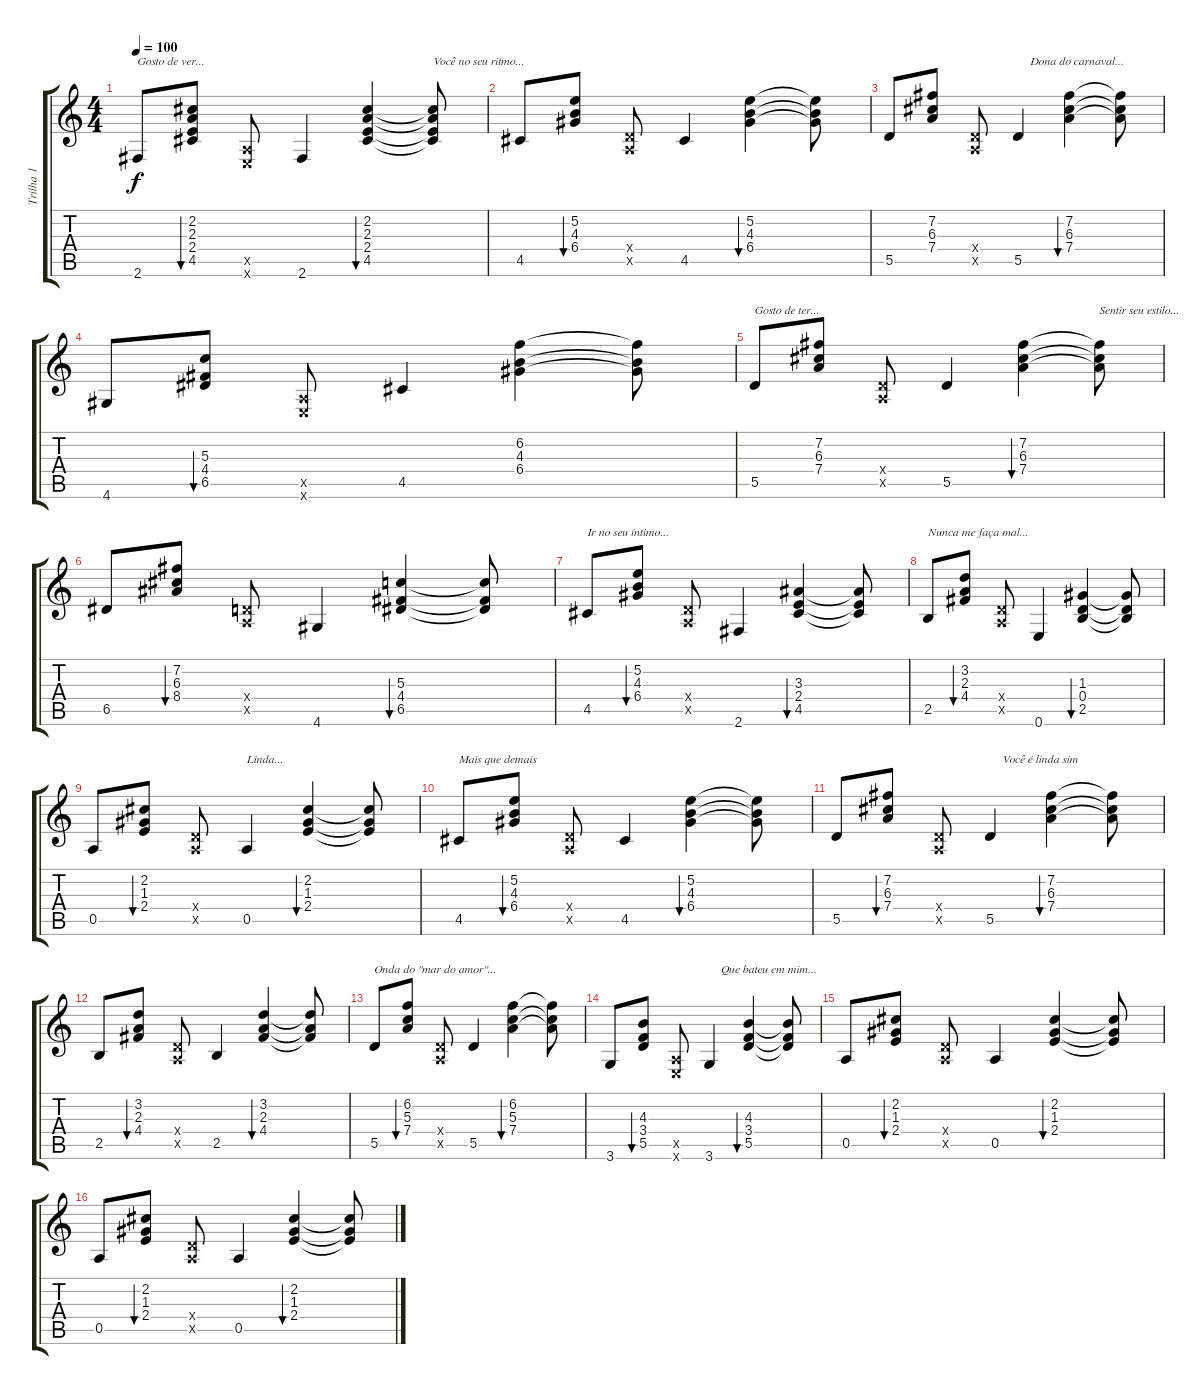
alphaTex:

\track ("Trilha 1" "Trilha 1") {instrument acousticguitarnylon}
\staff {score tabs}
\tuning (E4 B3 G3 D3 A2 E2) {hide}
\ts (4 4)
\tempo 100
\clef g2
\ks c
2.6.8{txt "Gosto de ver..." dy f} (2.2 2.3 2.4 4.5).8{bu 60} (0.5{x} 0.6{x}).8 2.6.4 (2.2 2.3 2.4 4.5).4{bu 60} (2.2{t} 2.3{t} 2.4{t} 4.5{t}).8{txt "Você no seu ritmo..."} |
4.5.8 (5.2 4.3 6.4).8{bu 60} (0.4{x} 0.5{x}).8 4.5.4 (5.2 4.3 6.4).4{bu 60} (5.2{t} 4.3{t} 6.4{t}).8 |
5.5.8 (7.2 6.3 7.4).8 (0.4{x} 0.5{x}).8 5.5.4{txt "    Dona do carnaval..."} (7.2 6.3 7.4).4{bu 60} (7.2{t} 6.3{t} 7.4{t}).8 |
4.6.8 (5.3 4.4 6.5).8{bu 60} (0.5{x} 0.6{x}).8 4.5.4 (6.2 4.3 6.4).4 (6.2{t} 4.3{t} 6.4{t}).8 |
5.5.8{txt "Gosto de ter..."} (7.2 6.3 7.4).8 (0.4{x} 0.5{x}).8 5.5.4 (7.2 6.3 7.4).4{bu 60} (7.2{t} 6.3{t} 7.4{t}).8{txt "Sentir seu estilo..."} |
6.5.8 (7.2 6.3 8.4).8{bu 60} (0.4{x} 0.5{x}).8 4.6.4 (5.3 4.4 6.5).4{bu 60} (5.3{t} 4.4{t} 6.5{t}).8 |
4.5.8{txt "Ir no seu íntimo..."} (5.2 4.3 6.4).8{bu 60} (0.4{x} 0.5{x}).8 2.6.4 (3.3 2.4 4.5).4{bu 60} (3.3{t} 2.4{t} 4.5{t}).8 |
2.5.8{txt "Nunca me faça mal..."} (3.2 2.3 4.4).8{bu 60} (0.4{x} 0.5{x}).8 0.6.4 (1.3 0.4 2.5).4{bu 60} (1.3{t} 0.4{t} 2.5{t}).8 |
0.5.8 (2.2 1.3 2.4).8{bu 60} (0.4{x} 0.5{x}).8 0.5.4{txt "Linda..."} (2.2 1.3 2.4).4{bu 60} (2.2{t} 1.3{t} 2.4{t}).8 |
4.5.8{txt "Mais que demais"} (5.2 4.3 6.4).8{bu 60} (0.4{x} 0.5{x}).8 4.5.4 (5.2 4.3 6.4).4{bu 60} (5.2{t} 4.3{t} 6.4{t}).8 |
5.5.8 (7.2 6.3 7.4).8{bu 60} (0.4{x} 0.5{x}).8 5.5.4{txt "    Você é linda sim"} (7.2 6.3 7.4).4{bu 60} (7.2{t} 6.3{t} 7.4{t}).8 |
2.5.8 (3.2 2.3 4.4).8{bu 60} (0.4{x} 0.5{x}).8 2.5.4 (3.2 2.3 4.4).4{bu 60} (3.2{t} 2.3{t} 4.4{t}).8 |
5.5.8{txt "Onda do \"mar do amor\"..."} (6.2 5.3 7.4).8{bu 60} (0.4{x} 0.5{x}).8 5.5.4 (6.2 5.3 7.4).4{bu 60} (6.2{t} 5.3{t} 7.4{t}).8 |
3.6.8 (4.3 3.4 5.5).8{bu 60} (0.5{x} 0.6{x}).8 3.6.4{txt "    Que bateu em mim..."} (4.3 3.4 5.5).4{bu 60} (4.3{t} 3.4{t} 5.5{t}).8 |
0.5.8 (2.2 1.3 2.4).8{bu 60} (0.4{x} 0.5{x}).8 0.5.4 (2.2 1.3 2.4).4{bu 60} (2.2{t} 1.3{t} 2.4{t}).8 |
0.5.8 (2.2 1.3 2.4).8{bu 60} (0.4{x} 0.5{x}).8 0.5.4 (2.2 1.3 2.4).4{bu 60} (2.2{t} 1.3{t} 2.4{t}).8
